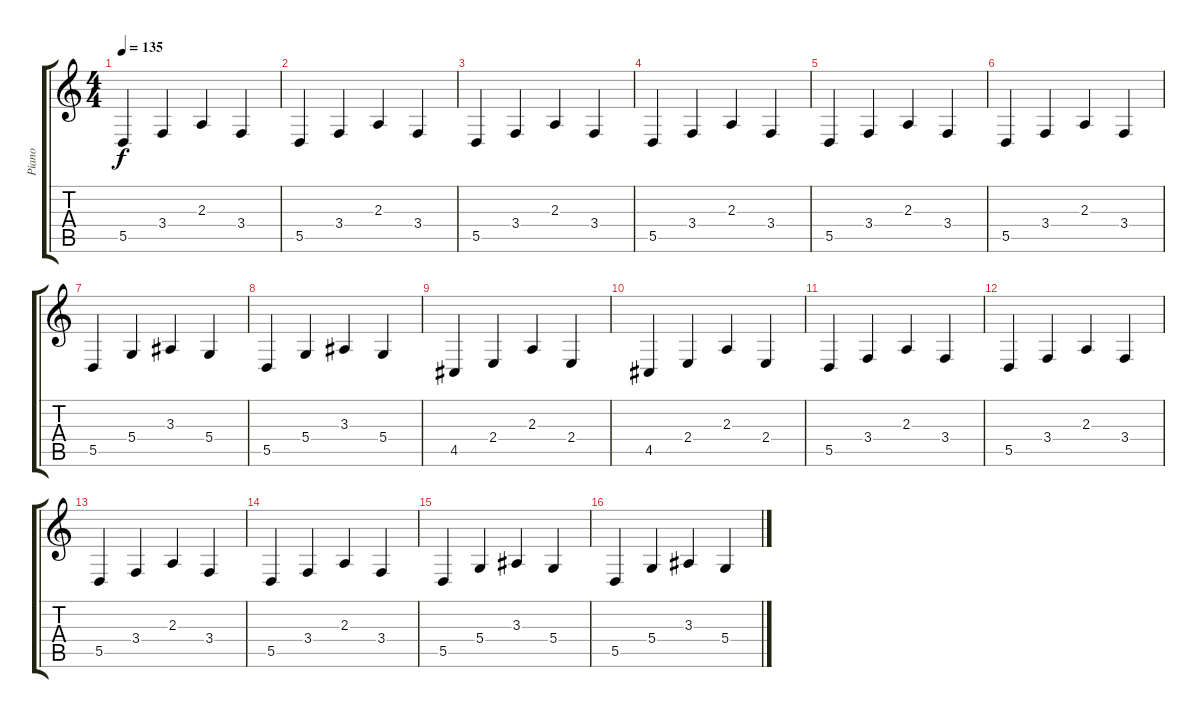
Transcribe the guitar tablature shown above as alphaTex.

\track ("Piano" "Piano") {instrument electricpiano1}
\staff {score tabs}
\tuning (E4 B3 G3 D3 A2 E2) {hide}
\ts (4 4)
\tempo 135
\clef g2
\ks c
5.5.4{dy f instrument electricpiano1} 3.4.4 2.3.4 3.4.4 |
5.5.4 3.4.4 2.3.4 3.4.4 |
5.5.4 3.4.4 2.3.4 3.4.4 |
5.5.4 3.4.4 2.3.4 3.4.4 |
5.5.4 3.4.4 2.3.4 3.4.4 |
5.5.4 3.4.4 2.3.4 3.4.4 |
5.5.4 5.4.4 3.3.4 5.4.4 |
5.5.4 5.4.4 3.3.4 5.4.4 |
4.5.4 2.4.4 2.3.4 2.4.4 |
4.5.4 2.4.4 2.3.4 2.4.4 |
5.5.4 3.4.4 2.3.4 3.4.4 |
5.5.4 3.4.4 2.3.4 3.4.4 |
5.5.4 3.4.4 2.3.4 3.4.4 |
5.5.4 3.4.4 2.3.4 3.4.4 |
5.5.4 5.4.4 3.3.4 5.4.4 |
5.5.4 5.4.4 3.3.4 5.4.4
